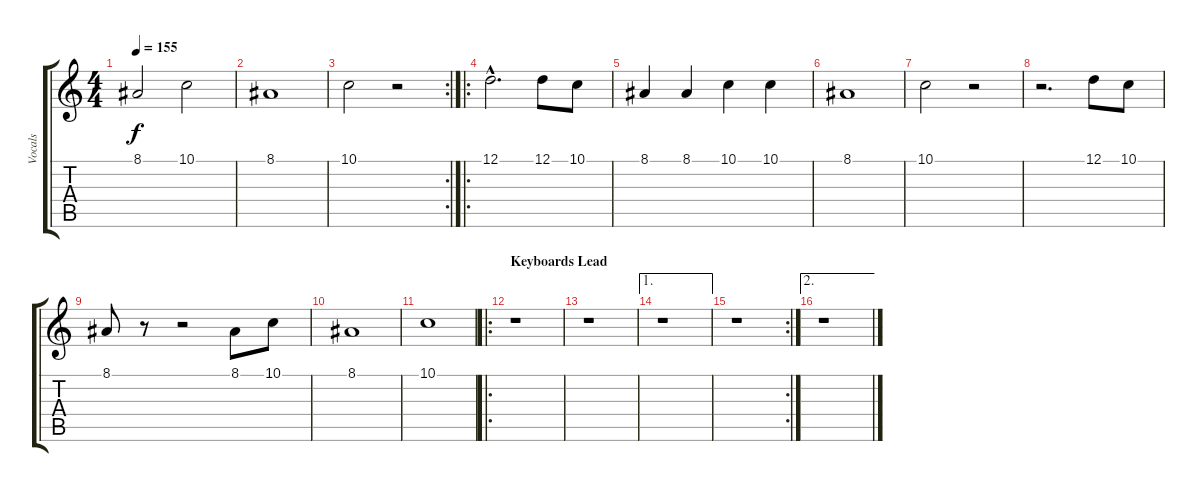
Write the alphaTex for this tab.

\track ("Vocals" "Vocals") {instrument sopranosax}
\staff {score tabs}
\tuning (D4 A3 F3 C3 G2 D2) {hide}
\ts (4 4)
\tempo 155
\clef g2
\ks c
8.1.2{dy f} 10.1.2 |
8.1.1 |
\rc 2
10.1.2 r.2 |
\ro
12.1{hac}.2{d volume 16} 12.1.8 10.1.8 |
8.1.4 8.1.4 10.1.4 10.1.4 |
8.1.1 |
10.1.2 r.2 |
r.2{d} 12.1.8 10.1.8 |
8.1.8 r.8 r.2 8.1.8 10.1.8 |
8.1.1 |
10.1.1 |
\ro
\section ("" "Keyboards Lead")
r.1 |
r.1 |
\ae 1
r.1 |
\rc 2
r.1 |
\ae 2
r.1
